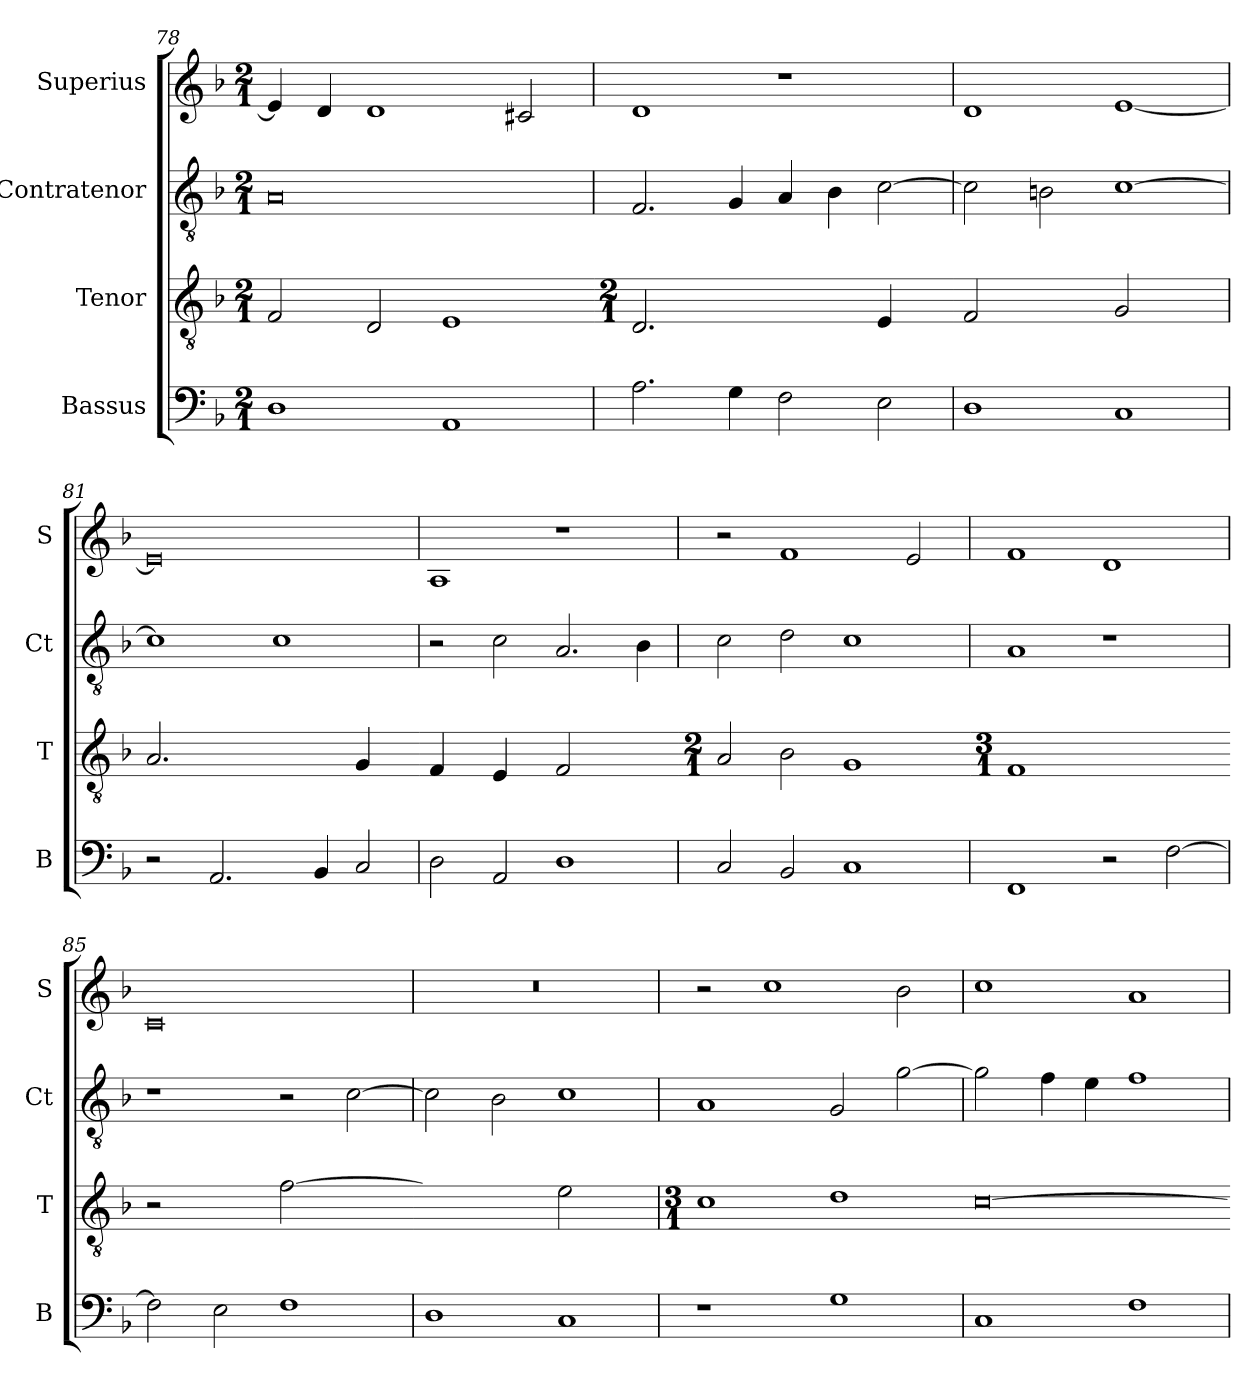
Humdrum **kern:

**kern	**kern	**kern	**kern
*part4	*part3	*part2	*part1
*staff4	*staff3	*staff2	*staff1
*I"Bassus	*I"Tenor	*I"Contratenor	*I"Superius
*I'B	*I'T	*I'Ct	*I'S
*clefF4	*clefGv2	*clefGv2	*clefG2
*k[b-]	*k[b-]	*k[b-]	*k[b-]
*M2/1	*M2/1	*M2/1	*M2/1
=78	=78	=78	=78
1D	2F	0A	4e]
.	.	.	4d
.	2D	.	1d
1AA	1E	.	.
.	.	.	2c#X
=79	=79-	=79	=79
*	*M2/1	*	*
!	!LO:N:vis=2.	!	!
2.A	1.D	2.F	1d
4G	.	4G	.
2F	.	4A	1r
.	.	4B-	.
!	!LO:N:vis=4	!	!
2E	2E	[2c	.
=80	=80-	=80	=80
!	!LO:N:vis=2	!	!
1D	1F	2c]	1d
.	.	2Bn	.
!	!LO:N:vis=2	!	!
1C	1G	[1c	[1e
=81	=81	=81	=81
!	!LO:N:vis=2.	!	!
2r	1.A	1c]	0e]
2.AA	.	.	.
.	.	1c	.
4BB-	.	.	.
!	!LO:N:vis=4	!	!
2C	2G	.	.
=82	=82-	=82	=82
!	!LO:N:vis=4	!	!
2D	2F	2r	1A
!	!LO:N:vis=4	!	!
2AA	2E	2c	.
!	!LO:N:vis=2	!	!
1D	1F	2.A	1r
.	.	4B-	.
=83	=83-	=83	=83
*	*M2/1	*	*
2C	2A	2c	2r
2BB-	2B-	2d	1f
1C	1G	1c	.
.	.	.	2e
=84	=84-	=84	=84
*	*M3/1	*	*
!	!LO:N:vis=1	!	!
1FF	0F	1A	1f
2r	.	1r	1d
[2F	.	.	.
=85	=85-	=85	=85
!	!LO:N:vis=2	!	!
2F]	1r	1r	0c
2E	.	.	.
!	!LO:N:vis=2	!	!
1F	[1f	2r	.
.	.	[2c	.
=86	=86-	=86	=86
!	!LO:N:vis=2	!	!
1D	1fyy]	2c]	0r
.	.	2B-	.
!	!LO:N:vis=2	!	!
1C	1e	1c	.
=87	=87	=87	=87
*	*M3/1	*	*
1r	1c	1A	2r
.	.	.	1cc
1G	1d	2G	.
.	.	[2g	2b-
=88	=88-	=88	=88
1C	[0c	2g]	1cc
.	.	4f	.
.	.	4e	.
1F	.	1f	1a
=	=-	=	=
*-	*-	*-	*-
